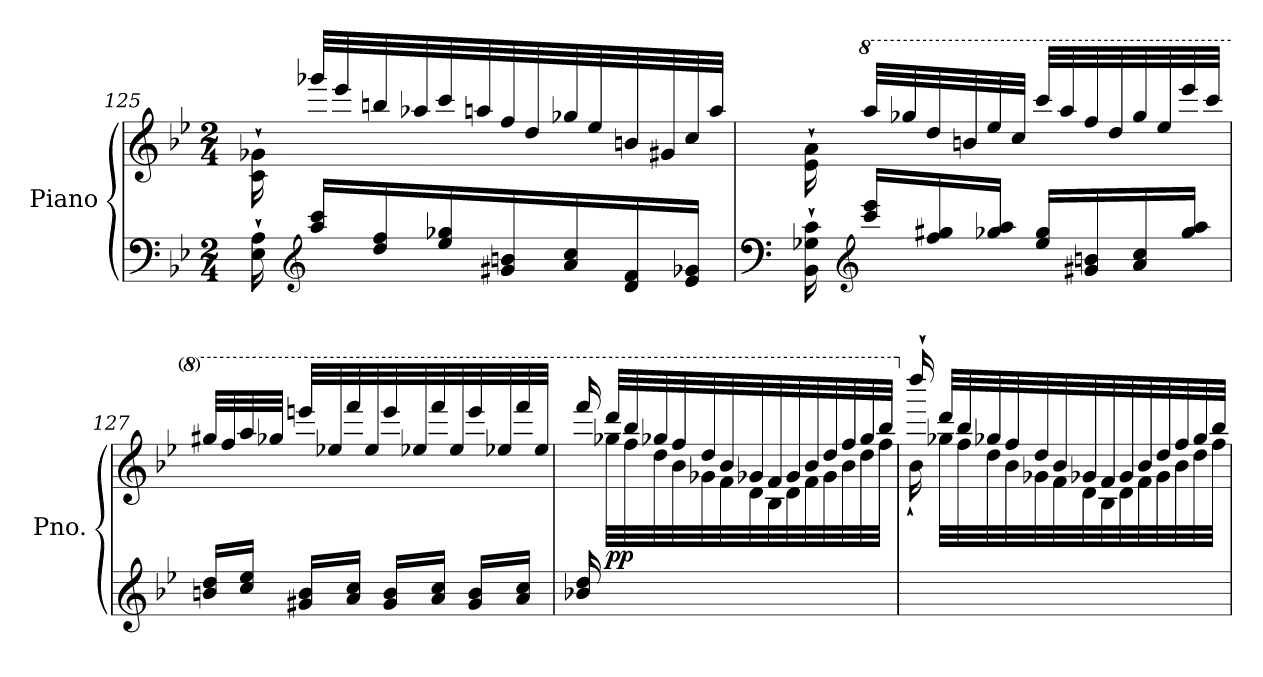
**kern	**kern	**dynam
*part1	*part1	*part1
*staff2	*staff1	*staff1/2
*I"Piano	*	*
*I'Pno.	*	*
*clefF4	*clefG2	*
*k[b-e-]	*k[b-e-]	*
*M2/4	*M2/4	*
=125	=125	=125
16E-\` 16A\`	16c\` 16g-X\`	.
*clefG2	*	*
16aa/ 16ccc/LL	32ggg-X/LLL	.
.	32eee-/	.
16dd/ 16ff/	32bbn/	.
.	32aa-X/	.
16ee-/ 16gg-X/	32ccc/	.
.	32aan/	.
16g#X/ 16bn/	32ff/	.
.	32dd/	.
16a/ 16cc/	32gg-X/	.
.	32ee-/	.
16d/ 16f/	32bn/	.
.	32g#X/	.
16e-/ 16g-X/JJ	32cc/	.
.	32aa/JJJ	.
!!LO:LB:g=z
=126	=126	=126
*clefF4	*	*
16BB-\` 16G-X\` 16c\`	16e-\` 16a\`	.
*clefG2	*	*
*	*8va	*
16ccc/ 16eee-/LL	32aaa/LLL	.
.	32ggg-X/	.
16ff/ 16gg#X/	32ddd/	.
.	32bbn/	.
16gg-X/ 16aa/JJ	32eee-/	.
.	32ccc/JJJ	.
*8va	*	*
16eee-/ 16ggg-/LL	32cccc/LLL	.
.	32aaa/	.
16gg#X/ 16bbn/	32fff/	.
.	32ddd/	.
16aa/ 16ccc/	32ggg-/	.
.	32eee-/	.
16ggg-/ 16aaa/JJ	32eeee-/	.
.	32cccc/JJJ	.
!!LO:PB:g=z
=127	=127	=127
16bbn/ 16ddd/LL	32ggg#X/LLL	.
.	32fff/	.
16ccc/ 16eee-/JJ	32aaa/	.
.	32ggg-X/JJJ	.
16gg#X/ 16bb/LL	32eeeen/LLL	.
.	32eee-X/	.
16aa/ 16ccc/JJ	32ffff/	.
.	32eee-/	.
16gg#/ 16bb/LL	32eeee/	.
.	32eee-X/	.
16aa/ 16ccc/JJ	32ffff/	.
.	32eee-/	.
16gg#/ 16bb/LL	32eeee/	.
.	32eee-X/	.
16aa/ 16ccc/JJ	32ffff/	.
.	32eee-/JJJ	.
=128	=128	=128
*	*^	*
16bb-X/ 16ddd/	16ffff/	16ryy	.
!	!	!	!LO:DY:a=2
4..ryy	32dddd/LLL	32ggg-X\LLL	pp
.	32bbb-/	32fff\	.
.	32ggg-X/	32ddd\	.
.	32fff/	32bb-\	.
.	32ddd/	32gg-X\	.
.	32bb-/	32ff\	.
.	32gg-X/	32dd\	.
.	32ff/	32b-\	.
.	32gg-/	32dd\	.
.	32bb-/	32ff\	.
.	32ddd/	32gg-\	.
.	32fff/	32bb-\	.
.	32ggg-/	32ddd\	.
.	32bbb-/JJJ	32fff\JJJ	.
!!LO:LB:g=z	!!
=129	=129	=129	=129
*	*X8va	*	*
2ryy	16dddd`/	16b-`\	.
*	*X8va	*	*
.	32ddd/LLL	32gg-X\LLL	.
.	32bb-/	32ff\	.
.	32gg-X/	32dd\	.
.	32ff/	32b-\	.
.	32dd/	32g-X\	.
.	32b-/	32f\	.
.	32g-X/	32d\	.
.	32f/	32B-\	.
.	32g-/	32d\	.
.	32b-/	32f\	.
.	32dd/	32g-\	.
.	32ff/	32b-\	.
.	32gg-/	32dd\	.
.	32bb-/JJJ	32ff\JJJ	.
*	*v	*v	*
=	=	=
*-	*-	*-
